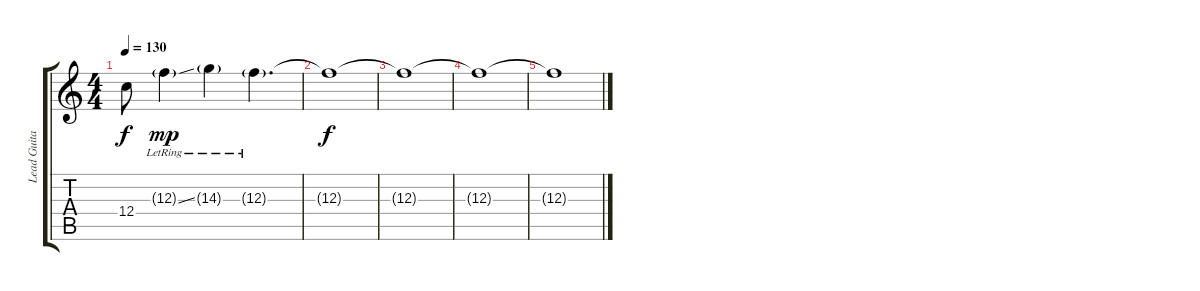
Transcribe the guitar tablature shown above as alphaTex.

\track ("Lead Guitar" "Lead Guita") {instrument acousticguitarsteel}
\staff {score tabs}
\tuning (D4 A3 F3 C3 G2 C2) {hide}
\ts (4 4)
\tempo 130
\clef g2
\ks c
12.4{t}.8{dy f} 12.3{ss g lr}.4{dy mp} 14.3{g lr}.4 12.3{g lr}.4{d} |
12.3{t}.1{dy f} |
12.3{t}.1 |
12.3{t}.1 |
12.3{t}.1
